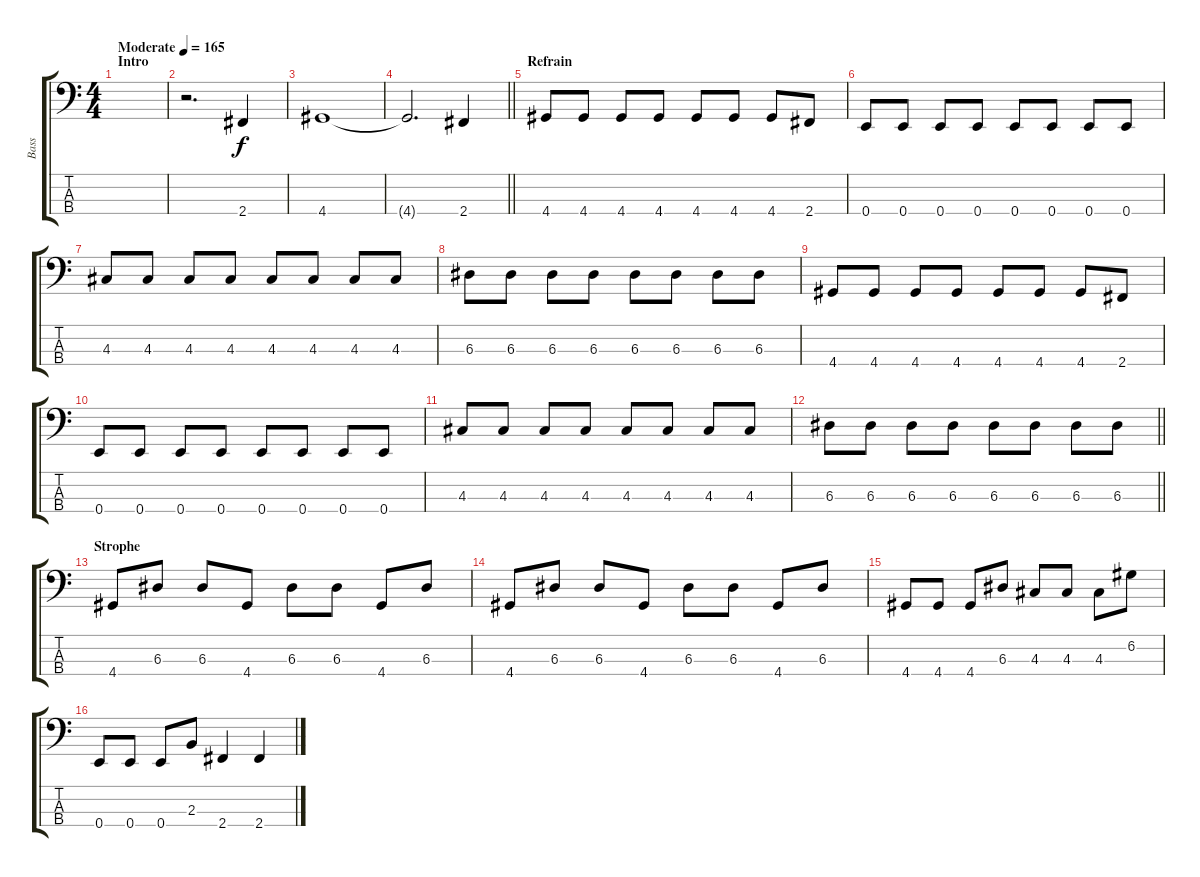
\track ("Bass" "Bass") {instrument electricbassfinger}
\staff {score tabs}
\tuning (G2 D2 A1 E1) {hide}
\ts (4 4)
\section ("" "Intro")
\tempo (165 "Moderate")
\clef f4
\ks c
|
r.2{d} 2.4.4 |
4.4.1 |
\barLineRight lightlight
4.4{t}.2{d} 2.4.4 |
\section ("" "Refrain")
4.4.8 4.4.8 4.4.8 4.4.8 4.4.8 4.4.8 4.4.8 2.4.8 |
0.4.8 0.4.8 0.4.8 0.4.8 0.4.8 0.4.8 0.4.8 0.4.8 |
4.3.8 4.3.8 4.3.8 4.3.8 4.3.8 4.3.8 4.3.8 4.3.8 |
6.3.8 6.3.8 6.3.8 6.3.8 6.3.8 6.3.8 6.3.8 6.3.8 |
4.4.8 4.4.8 4.4.8 4.4.8 4.4.8 4.4.8 4.4.8 2.4.8 |
0.4.8 0.4.8 0.4.8 0.4.8 0.4.8 0.4.8 0.4.8 0.4.8 |
4.3.8 4.3.8 4.3.8 4.3.8 4.3.8 4.3.8 4.3.8 4.3.8 |
\barLineRight lightlight
6.3.8 6.3.8 6.3.8 6.3.8 6.3.8 6.3.8 6.3.8 6.3.8 |
\section ("" "Strophe")
4.4.8 6.3.8 6.3.8 4.4.8 6.3.8 6.3.8 4.4.8 6.3.8 |
4.4.8 6.3.8 6.3.8 4.4.8 6.3.8 6.3.8 4.4.8 6.3.8 |
4.4.8 4.4.8 4.4.8 6.3.8 4.3.8 4.3.8 4.3.8 6.2.8 |
0.4.8 0.4.8 0.4.8 2.3.8 2.4.4 2.4.4
